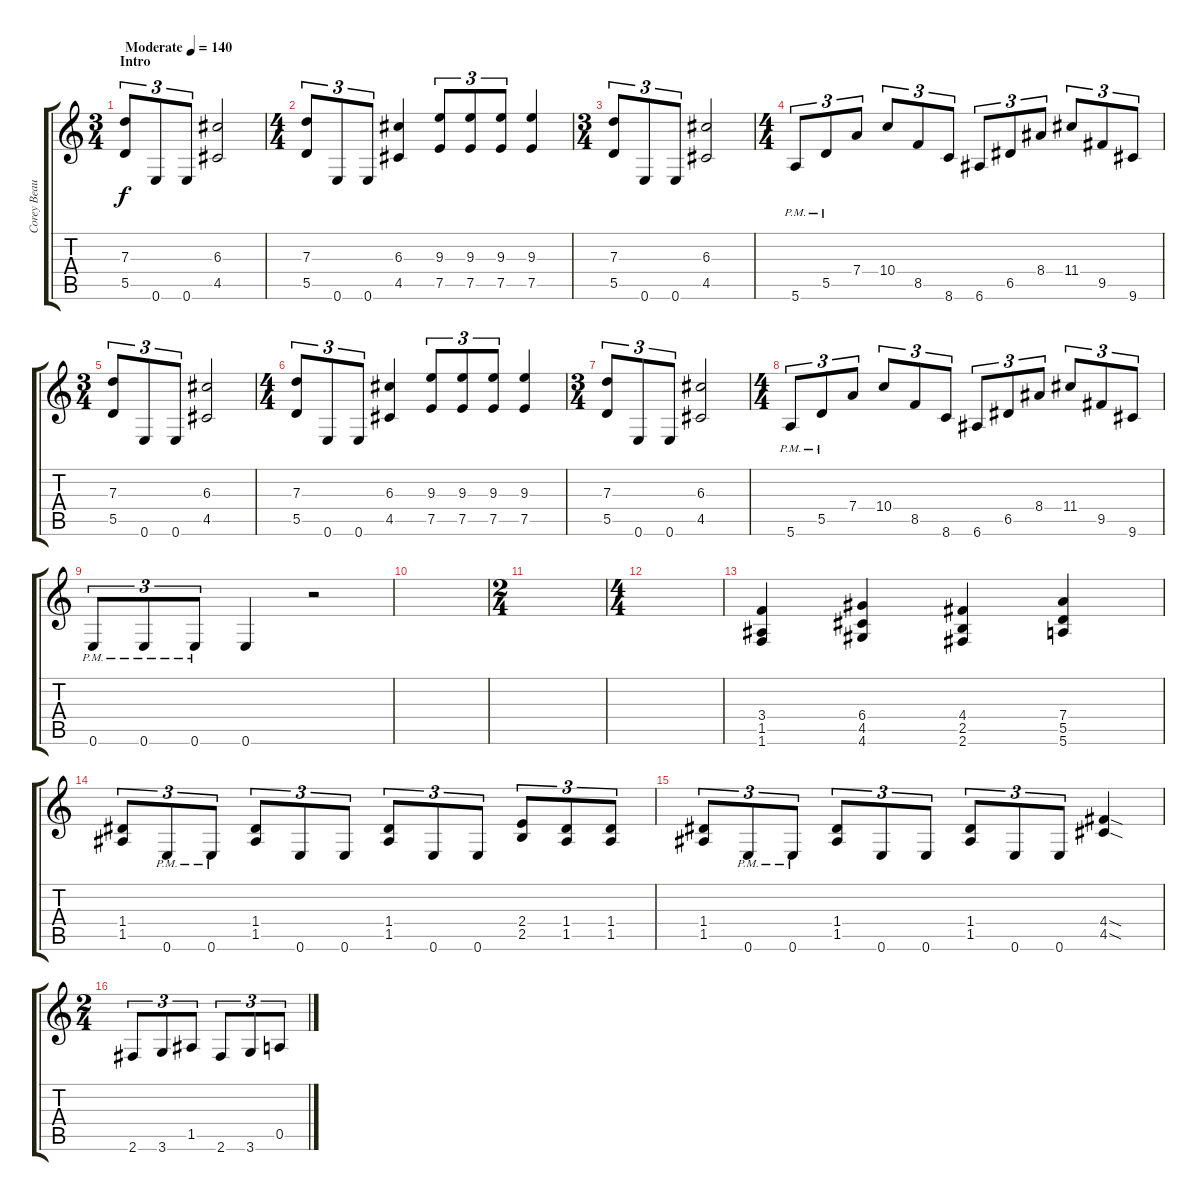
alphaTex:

\track ("Corey Beaulieu" "Corey Beau") {instrument distortionguitar}
\staff {score tabs}
\tuning (E4 B3 G3 D3 A2 E2) {hide}
\ts (3 4)
\section ("" "Intro")
\tempo (140 "Moderate")
\clef g2
\ks c
(7.3 5.5).8{tu (3 2) dy f instrument distortionguitar} 0.6.8{tu (3 2)} 0.6.8{tu (3 2)} (6.3 4.5).2 |
\ts (4 4)
(7.3 5.5).8{tu (3 2)} 0.6.8{tu (3 2)} 0.6.8{tu (3 2)} (6.3 4.5).4 (9.3 7.5).8{tu (3 2)} (9.3 7.5).8{tu (3 2)} (9.3 7.5).8{tu (3 2)} (9.3 7.5).4 |
\ts (3 4)
(7.3 5.5).8{tu (3 2)} 0.6.8{tu (3 2)} 0.6.8{tu (3 2)} (6.3 4.5).2 |
\ts (4 4)
5.6{pm}.8{tu (3 2)} 5.5{pm}.8{tu (3 2)} 7.4.8{tu (3 2)} 10.4.8{tu (3 2)} 8.5.8{tu (3 2)} 8.6.8{tu (3 2)} 6.6.8{tu (3 2)} 6.5.8{tu (3 2)} 8.4.8{tu (3 2)} 11.4.8{tu (3 2)} 9.5.8{tu (3 2)} 9.6.8{tu (3 2)} |
\ts (3 4)
(7.3 5.5).8{tu (3 2)} 0.6.8{tu (3 2)} 0.6.8{tu (3 2)} (6.3 4.5).2 |
\ts (4 4)
(7.3 5.5).8{tu (3 2)} 0.6.8{tu (3 2)} 0.6.8{tu (3 2)} (6.3 4.5).4 (9.3 7.5).8{tu (3 2)} (9.3 7.5).8{tu (3 2)} (9.3 7.5).8{tu (3 2)} (9.3 7.5).4 |
\ts (3 4)
(7.3 5.5).8{tu (3 2)} 0.6.8{tu (3 2)} 0.6.8{tu (3 2)} (6.3 4.5).2 |
\ts (4 4)
5.6{pm}.8{tu (3 2)} 5.5{pm}.8{tu (3 2)} 7.4.8{tu (3 2)} 10.4.8{tu (3 2)} 8.5.8{tu (3 2)} 8.6.8{tu (3 2)} 6.6.8{tu (3 2)} 6.5.8{tu (3 2)} 8.4.8{tu (3 2)} 11.4.8{tu (3 2)} 9.5.8{tu (3 2)} 9.6.8{tu (3 2)} |
0.6{pm}.8{tu (3 2)} 0.6{pm}.8{tu (3 2)} 0.6{pm}.8{tu (3 2)} 0.6.4 r.2 |
|
\ts (2 4)
|
\ts (4 4)
|
(3.4 1.5 1.6).4 (6.4 4.5 4.6).4 (4.4 2.5 2.6).4 (7.4 5.5 5.6).4 |
(1.4 1.5).8{tu (3 2)} 0.6{pm}.8{tu (3 2)} 0.6{pm}.8{tu (3 2)} (1.4 1.5).8{tu (3 2)} 0.6.8{tu (3 2)} 0.6.8{tu (3 2)} (1.4 1.5).8{tu (3 2)} 0.6.8{tu (3 2)} 0.6.8{tu (3 2)} (2.4 2.5).8{tu (3 2)} (1.4 1.5).8{tu (3 2)} (1.4 1.5).8{tu (3 2)} |
(1.4 1.5).8{tu (3 2)} 0.6{pm}.8{tu (3 2)} 0.6{pm}.8{tu (3 2)} (1.4 1.5).8{tu (3 2)} 0.6.8{tu (3 2)} 0.6.8{tu (3 2)} (1.4 1.5).8{tu (3 2)} 0.6.8{tu (3 2)} 0.6.8{tu (3 2)} (4.4{sod} 4.5{sod}).4 |
\ts (2 4)
2.6.8{tu (3 2)} 3.6.8{tu (3 2)} 1.5.8{tu (3 2)} 2.6.8{tu (3 2)} 3.6.8{tu (3 2)} 0.5.8{tu (3 2)}
